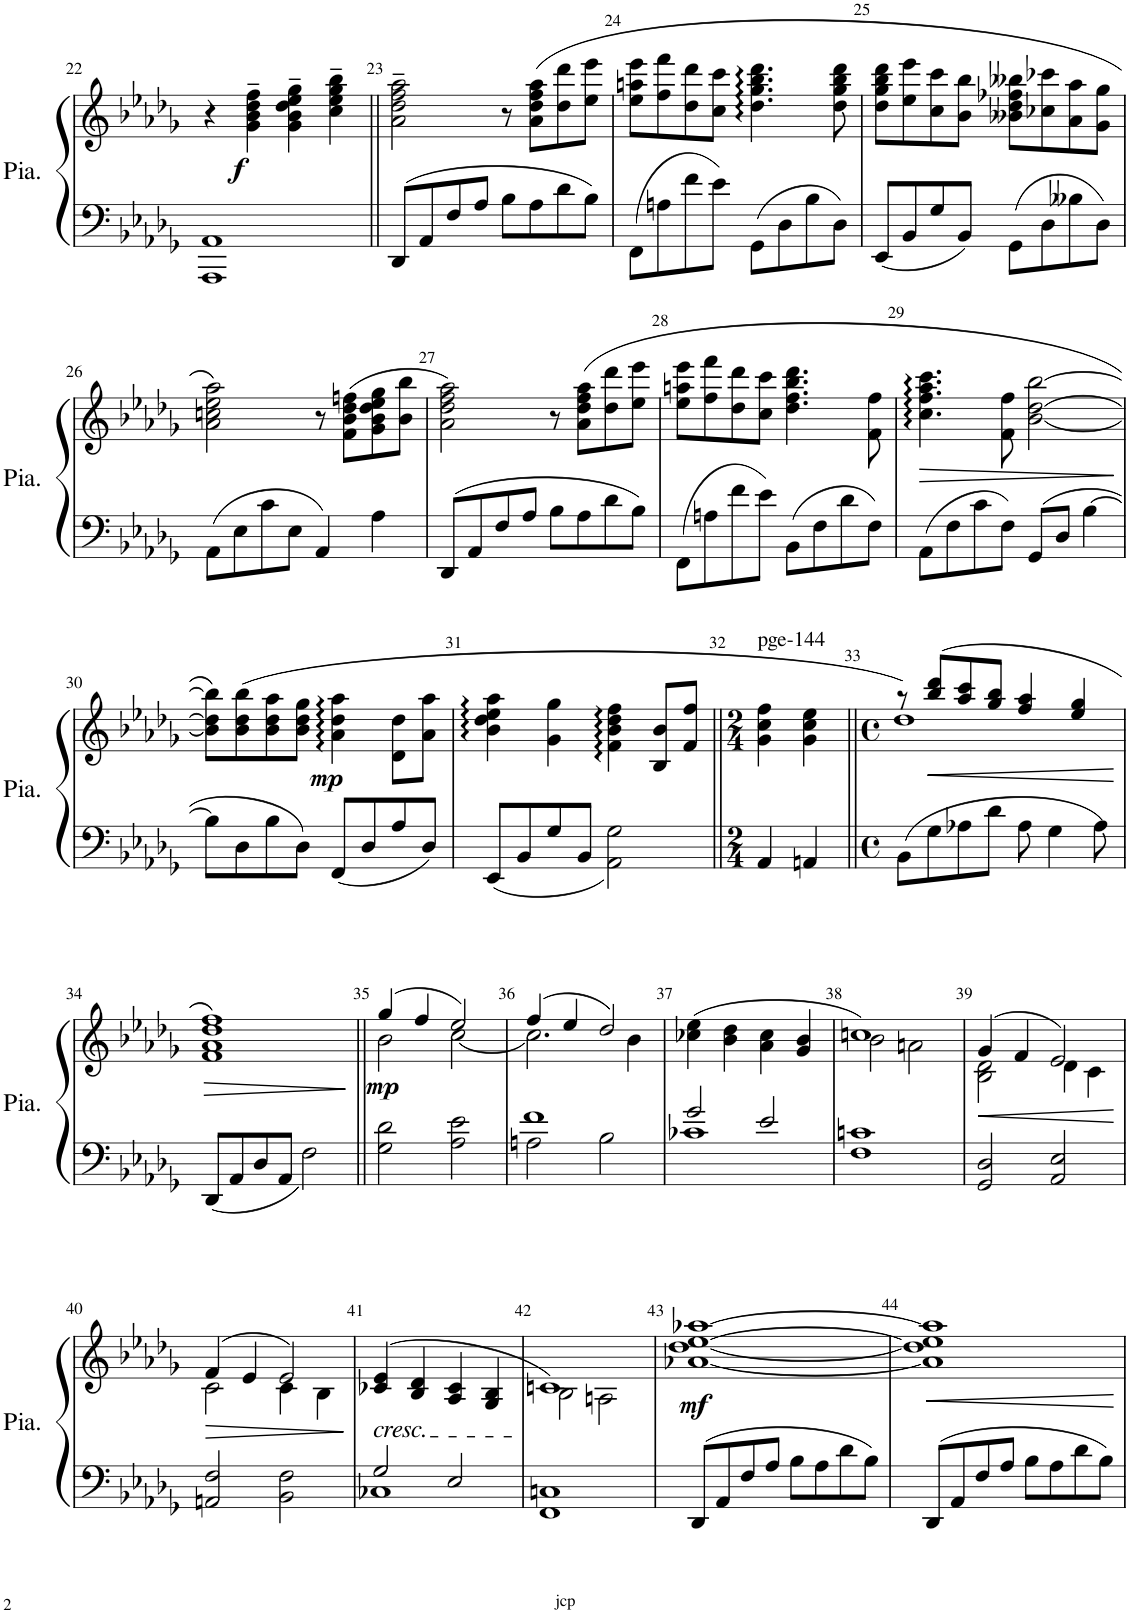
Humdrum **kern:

**kern	**kern	**dynam
*part1	*part1	*part1
*staff2	*staff1	*staff1/2
*I"Piano	*	*
*I'Pia.	*	*
!!LO:PB:g=z
*clefF4	*clefG2	*
*k[b-e-a-d-g-]	*k[b-e-a-d-g-]	*
*M4/4	*M4/4	*
*met(c)	*met(c)	*
=22	=22	=22
1AAA- 1AA-	4r	.
!	!	!LO:DY:b
.	4g-\~ 4b-\~ 4dd-\~ 4ff\~	f
.	4g-\~ 4b-\~ 4dd-\~ 4ee-\~ 4gg-\~	.
.	4cc\~ 4ee-\~ 4gg-\~ 4bb-\~	.
=23||	=23||	=23||
8DD-/L	2a-\~ 2dd-\~ 2ff\~ 2aa-\~	.
8AA-/	.	.
8F/	.	.
8A-/J	.	.
8B-\L	8r	.
8A-\	(8a-\ 8dd-\ 8ff\ 8aa-\L	.
8d-\	8dd-\ 8ddd-\	.
8B-\J	8ee-\ 8eee-\J	.
=24	=24	=24
8FF\L	8ee-\ 8aan\ 8eee-\L	.
8An\	8ff\ 8fff\	.
8f\	8dd-\ 8ddd-\	.
8e-\J	8cc\ 8ccc\J	.
8GG-\L	4.dd-\ 4.gg-\ 4.bb-\ 4.ddd-\	.
8D-\	.	.
8B-\	.	.
8D-\J	8dd-\ 8gg-\ 8bb-\ 8ddd-\	.
=25	=25	=25
8EE-/L	8dd-\ 8gg-\ 8bb-\ 8ddd-\L	.
8BB-/	8ee-\ 8eee-\	.
8G-/	8cc\ 8ccc\	.
8BB-/J	8b-\ 8bb-\J	.
8GG-\L	8b--X\ 8dd-\ 8ff-X\ 8bb--X\L	.
8D-\	8cc-X\ 8ccc-X\	.
8B--X\	8a-\ 8aa-\	.
8D-\J	8g-\ 8gg-\J	.
!!LO:LB:g=z
=26	=26	=26
8AA-\L	2a-\ 2ccn\ 2ee-\ 2aa-\)	.
8E-\	.	.
8c\	.	.
8E-\J	.	.
4AA-/	8r	.
.	(8f\ 8b-\ 8dd-\ 8ffn\L	.
4A-\	8g-\ 8b-\ 8dd-\ 8ee-\ 8gg-\	.
.	8b-\ 8bb-\J	.
=27	=27	=27
8DD-/L	2a-\ 2dd-\ 2ff\ 2aa-\)	.
8AA-/	.	.
8F/	.	.
8A-/J	.	.
8B-\L	8r	.
8A-\	(8a-\ 8dd-\ 8ff\ 8aa-\L	.
8d-\	8dd-\ 8ddd-\	.
8B-\J	8ee-\ 8eee-\J	.
=28	=28	=28
8FF\L	8ee-\ 8aan\ 8eee-\L	.
8An\	8ff\ 8fff\	.
8f\	8dd-\ 8ddd-\	.
8e-\J	8cc\ 8ccc\J	.
8BB-\L	4.dd-\ 4.ff\ 4.bb-\ 4.ddd-\	.
8F\	.	.
8d-\	.	.
8F\J	8f\ 8ff\	.
=29	=29	=29
!	!	!LO:HP:b
8AA-\L	4.cc\ 4.ff\ 4.aa-\ 4.ccc\	>
8F\	.	.
8c\	.	.
8F\J	8f\ 8ff\	.
8GG-/L	[2b-\ [2dd-\ [2bb-\	.
8D-/J	.	.
[4B-\	.	.
.	.	]
!!LO:LB:g=z
=30	=30	=30
8B-\L]	8b-\] 8dd-\] 8bb-\]L)	.
8D-\	(8b-\ 8dd-\ 8bb-\	.
8B-\	8b-\ 8dd-\ 8aa-\	.
8D-\J	8b-\ 8dd-\ 8gg-\J	.
!	!	!LO:DY:b
8FF/L	4a-\ 4dd-\ 4aa-\	mp
8D-/	.	.
8A-/	8d-\ 8dd-\L	.
8D-/J	8a-\ 8aa-\J	.
=31	=31	=31
8EE-/L	4b-\ 4dd-\ 4ee-\ 4aa-\	.
8BB-/	.	.
8G-/	4g-\ 4gg-\	.
8BB-/J	.	.
2AA-\ 2G-\	4f\ 4b-\ 4dd-\ 4ff\	.
.	8B-/ 8b-/L	.
.	8f/ 8ff/J	.
=32||	=32||	=32||
*M2/4	*M2/4	*
!	!LO:TX:a:t=pge-144	!
4AA-/	4g-\ 4cc\ 4ff\	.
4AAn/	4g-\ 4cc\ 4ee-\	.
=33||	=33||	=33||
*M4/4	*M4/4	*
*met(c)	*met(c)	*
*	*^	*
8BB-\L	8r)	1dd-	.
!	!	!	!LO:HP:b
8G-\	(8bb-/ 8ddd-/L	.	<
8A-X\	8aa-/ 8ccc/	.	.
8d-\J	8gg-/ 8bb-/J	.	.
8A-\	4ff/ 4aa-/	.	.
4G-\	.	.	.
.	4ee-/ 4gg-/	.	.
8A-\	.	.	.
*	*v	*v	*
.	.	[
!!LO:LB:g=z
=34	=34	=34
!	!	!LO:HP:b
8DD-/L	1f 1a- 1dd- 1ff)	>
8AA-/	.	.
8D-/	.	.
8AA-/J	.	.
2F\	.	.
.	.	]
=35||	=35||	=35||
*	*^	*
!	!	!	!LO:DY:b
2G-\ 2d-\	(4gg-/	2b-\	mp
.	4ff/	.	.
2A-\ 2e-\	2ee-/)	[2cc\	.
=36	=36	=36	=36
*^	*	*	*
1f	2An\	(4ff/	2.cc\]	.
.	.	4ee-/	.	.
.	2B-\	2dd-/)	.	.
.	.	.	4b-\	.
*	*	*v	*v	*
=37	=37	=37	=37
2g-/	1c-X	(4cc-X\ 4ee-\	.
.	.	4b-\ 4dd-\	.
2e-/	.	4a-\ 4cc-\	.
.	.	4g-/ 4b-/	.
*v	*v	*	*
=38	=38	=38
*	*^	*
1F 1cn	1ccn)	2b-\	.
.	.	2an\	.
=39	=39	=39	=39
!	!	!	!LO:HP:b
2GG-/ 2D-/	(4g-/	2B-\ 2d-\	<
.	4f/	.	.
2AA-/ 2E-/	2e-/)	4d-\	.
.	.	4c\	.
*	*v	*v	*
.	.	[
!!LO:LB:g=z
=40	=40	=40
!	!	!LO:HP:b
*	*^	*
2AAn/ 2F/	(4f/	2c\	>
.	4e-/	.	.
2BB-\ 2F\	2e-/)	4c\	.
.	.	4B-\	.
*	*v	*v	*
.	.	]
=41	=41	=41
*^	*	*
!	!	!LO:TX:b:i:t=cresc.	!
2G-/	1C-X	(>4c-X/ 4e-/	.
.	.	4B-/ 4d-/	.
2E-/	.	4A-/ 4c-/	.
.	.	4G-/ 4B-/	.
*v	*v	*	*
=42	=42	=42
*	*^	*
1FF 1Cn	1cn)	2B-\	.
.	.	2An\	.
=43	=43	=43	=43
!	!	!	!LO:DY:b
*	*v	*v	*
8DD-/L	[1a-X [1dd- [1ee- [1aa-X	mf
8AA-/	.	.
8F/	.	.
8A-/J	.	.
8B-\L	.	.
8A-\	.	.
8d-\	.	.
8B-\J	.	.
=44	=44	=44
!	!	!LO:HP:b
8DD-/L	1a-] 1dd-] 1ee-] 1aa-]	<
8AA-/	.	.
8F/	.	.
8A-/J	.	.
8B-\L	.	.
8A-\	.	.
8d-\	.	.
8B-\J	.	.
.	.	[
=	=	=
*-	*-	*-
